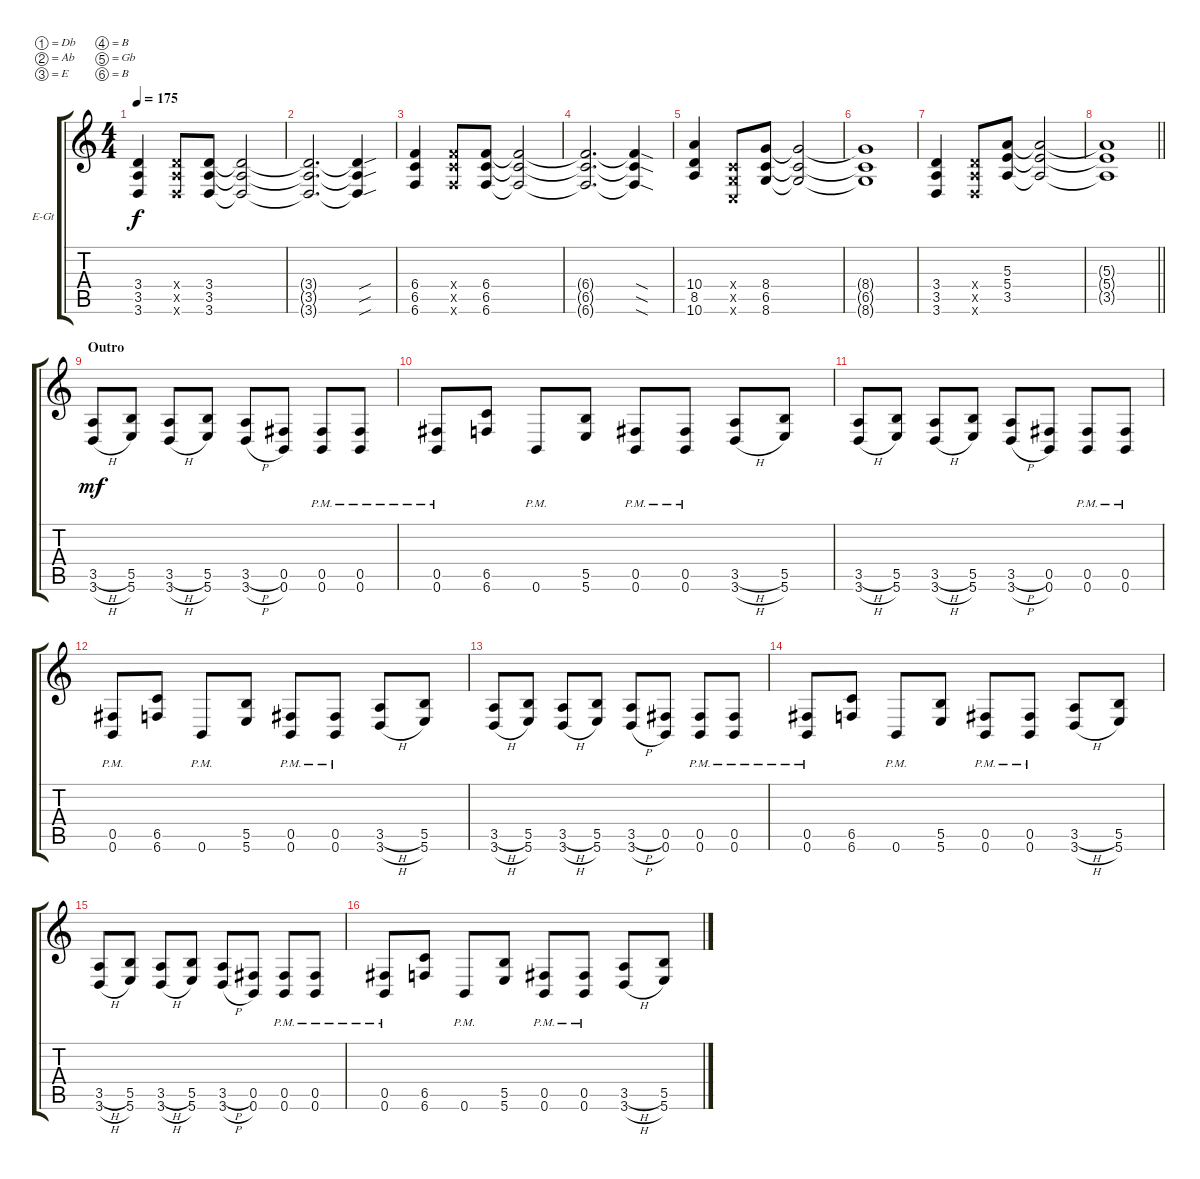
\bracketExtendMode groupsimilarinstruments
\firstSystemTrackNameOrientation horizontal
\otherSystemsTrackNameOrientation horizontal
\track ("Josh Rand" "E-Gt") {instrument distortionguitar}
\staff {score tabs}
\tuning (Db4 Ab3 E3 B2 Gb2 B1)
\ts (4 4)
\tempo 175
\clef g2
\ks c
(3.4 3.5 3.6).4{dy f} (3.4{x} 3.5{x} 3.6{x}).8 (3.4 3.5 3.6).8 (3.4{t} 3.5{t} 3.6{t}).2 |
(3.4{t} 3.5{t} 3.6{t}).2{d} (3.4{sou t} 3.5{sou t} 3.6{sou t}).4 |
(6.4 6.5 6.6).4 (6.4{x} 6.5{x} 6.6{x}).8 (6.4 6.5 6.6).8 (6.4{t} 6.5{t} 6.6{t}).2 |
(6.4{t} 6.5{t} 6.6{t}).2{d} (6.4{sod t} 6.5{sod t} 6.6{sod t}).4 |
(10.4 8.5 10.6).4 (1.4{x} 1.5{x} 1.6{x}).8 (8.4 6.5 8.6).8 (8.4{t} 6.5{t} 8.6{t}).2 |
(8.4{t} 6.5{t} 8.6{t}).1 |
(3.4 3.5 3.6).4 (3.4{x} 3.5{x} 3.6{x}).8 (5.3 5.4 3.5).8 (5.3{t} 5.4{t} 3.5{t}).2 |
\barLineRight lightlight
(5.3{t} 5.4{t} 3.5{t}).1 |
\section ("" "Outro")
(3.5{h} 3.6{h}).8{dy mf} (5.5 5.6).8 (3.5{h} 3.6{h}).8 (5.5 5.6).8 (3.5{h} 3.6{h}).8 (0.5 0.6).8 (0.5{pm} 0.6{pm}).8 (0.5{pm} 0.6{pm}).8 |
(0.5{pm} 0.6{pm}).8 (6.5 6.6).8 0.6{pm}.8 (5.5 5.6).8 (0.5{pm} 0.6{pm}).8 (0.5{pm} 0.6{pm}).8 (3.5{h} 3.6{h}).8 (5.5 5.6).8 |
(3.5{h} 3.6{h}).8 (5.5 5.6).8 (3.5{h} 3.6{h}).8 (5.5 5.6).8 (3.5{h} 3.6{h}).8 (0.5 0.6).8 (0.5{pm} 0.6{pm}).8 (0.5{pm} 0.6{pm}).8 |
(0.5{pm} 0.6{pm}).8 (6.5 6.6).8 0.6{pm}.8 (5.5 5.6).8 (0.5{pm} 0.6{pm}).8 (0.5{pm} 0.6{pm}).8 (3.5{h} 3.6{h}).8 (5.5 5.6).8 |
(3.5{h} 3.6{h}).8 (5.5 5.6).8 (3.5{h} 3.6{h}).8 (5.5 5.6).8 (3.5{h} 3.6{h}).8 (0.5 0.6).8 (0.5{pm} 0.6{pm}).8 (0.5{pm} 0.6{pm}).8 |
(0.5{pm} 0.6{pm}).8 (6.5 6.6).8 0.6{pm}.8 (5.5 5.6).8 (0.5{pm} 0.6{pm}).8 (0.5{pm} 0.6{pm}).8 (3.5{h} 3.6{h}).8 (5.5 5.6).8 |
(3.5{h} 3.6{h}).8 (5.5 5.6).8 (3.5{h} 3.6{h}).8 (5.5 5.6).8 (3.5{h} 3.6{h}).8 (0.5 0.6).8 (0.5{pm} 0.6{pm}).8 (0.5{pm} 0.6{pm}).8 |
(0.5{pm} 0.6{pm}).8 (6.5 6.6).8 0.6{pm}.8 (5.5 5.6).8 (0.5{pm} 0.6{pm}).8 (0.5{pm} 0.6{pm}).8 (3.5{h} 3.6{h}).8 (5.5 5.6).8
